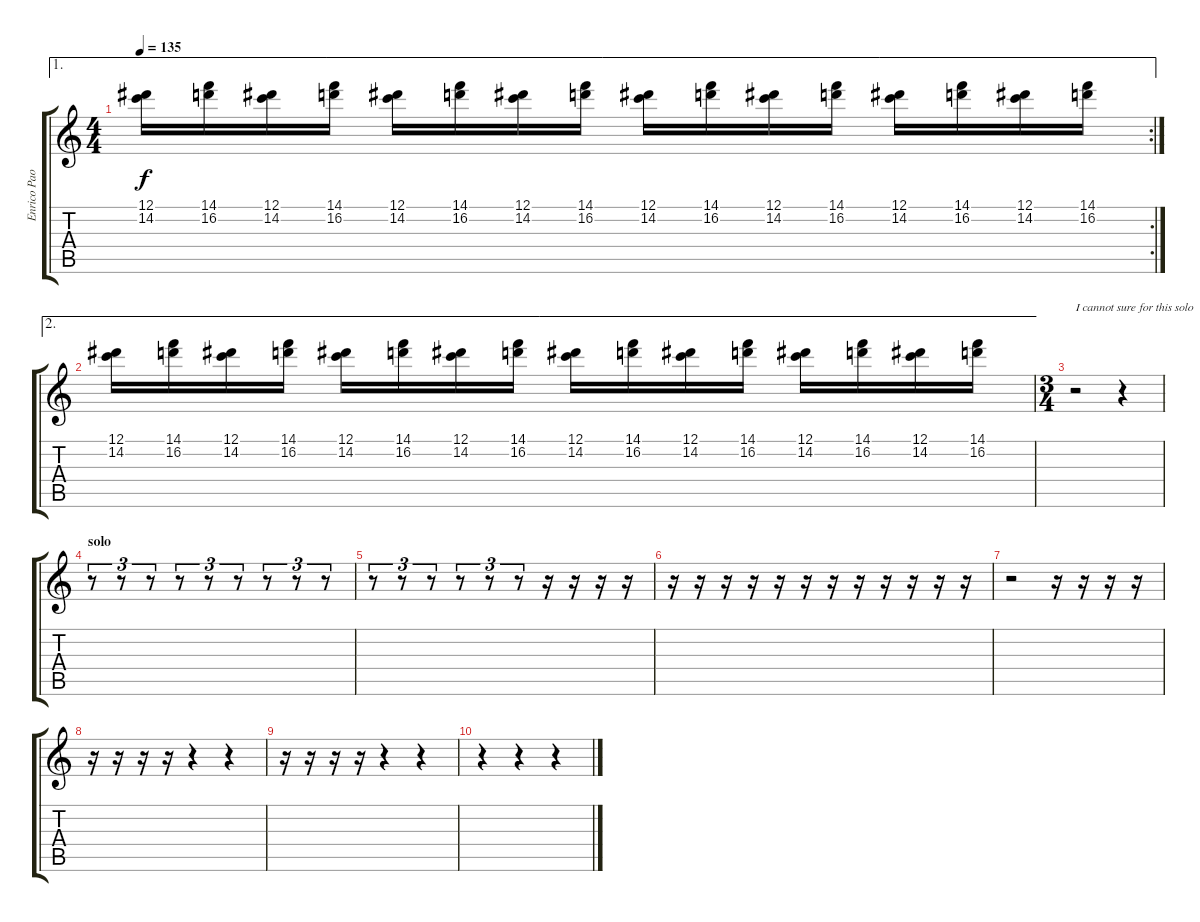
\track ("Enrico Paoli" "Enrico Pao") {instrument distortionguitar}
\staff {score tabs}
\tuning (Eb4 Bb3 Gb3 Db3 Ab2 Eb2) {hide}
\ae 1
\rc 2
\ts (4 4)
\tempo 135
\clef g2
\ks c
(12.1 14.2).16{dy f} (14.1 16.2).16 (12.1 14.2).16 (14.1 16.2).16 (12.1 14.2).16 (14.1 16.2).16 (12.1 14.2).16 (14.1 16.2).16 (12.1 14.2).16 (14.1 16.2).16 (12.1 14.2).16 (14.1 16.2).16 (12.1 14.2).16 (14.1 16.2).16 (12.1 14.2).16 (14.1 16.2).16 |
\ae 2
(12.1 14.2).16 (14.1 16.2).16 (12.1 14.2).16 (14.1 16.2).16 (12.1 14.2).16 (14.1 16.2).16 (12.1 14.2).16 (14.1 16.2).16 (12.1 14.2).16 (14.1 16.2).16 (12.1 14.2).16 (14.1 16.2).16 (12.1 14.2).16 (14.1 16.2).16 (12.1 14.2).16 (14.1 16.2).16 |
\ts (3 4)
r.2{txt "I cannot sure for this solo"} r.4 |
\section ("" "solo")
r.8{tu (3 2)} r.8{tu (3 2)} r.8{tu (3 2)} r.8{tu (3 2)} r.8{tu (3 2)} r.8{tu (3 2)} r.8{tu (3 2)} r.8{tu (3 2)} r.8{tu (3 2)} |
r.8{tu (3 2)} r.8{tu (3 2)} r.8{tu (3 2)} r.8{tu (3 2)} r.8{tu (3 2)} r.8{tu (3 2)} r.16 r.16 r.16 r.16 |
r.16 r.16 r.16 r.16 r.16 r.16 r.16 r.16 r.16 r.16 r.16 r.16 |
r.2 r.16 r.16 r.16 r.16 |
r.16 r.16 r.16 r.16 r.4 r.4 |
r.16 r.16 r.16 r.16 r.4 r.4 |
r.4 r.4 r.4
